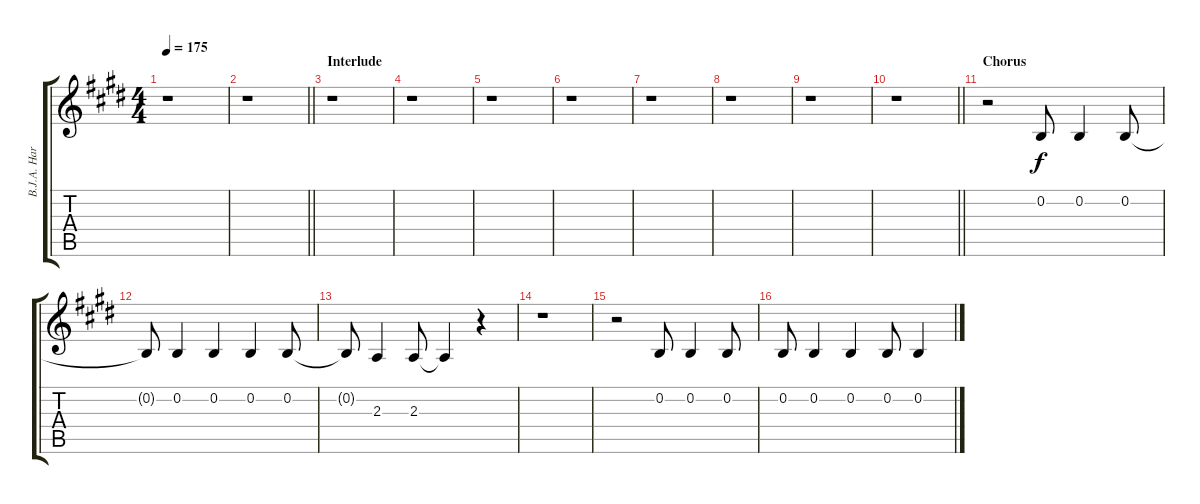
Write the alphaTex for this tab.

\track ("B.J.A. Harmony" "B.J.A. Har") {instrument tenorsax}
\staff {score tabs}
\tuning (E4 B3 G3 D3 A2 E2) {hide}
\ts (4 4)
\tempo 175
\clef g2
\ks e
r.1{dy f} |
\barLineRight lightlight
r.1 |
\section ("" "Interlude")
r.1 |
r.1 |
r.1 |
r.1 |
r.1 |
r.1 |
r.1 |
\barLineRight lightlight
r.1 |
\section ("" "Chorus")
r.2 0.2.8 0.2.4 0.2.8 |
0.2{t}.8 0.2.4 0.2.4 0.2.4 0.2.8 |
0.2{t}.8 2.3.4 2.3.8 2.3{t}.4 r.4 |
r.1 |
r.2 0.2.8 0.2.4 0.2.8 |
0.2.8 0.2.4 0.2.4 0.2.8 0.2.4
